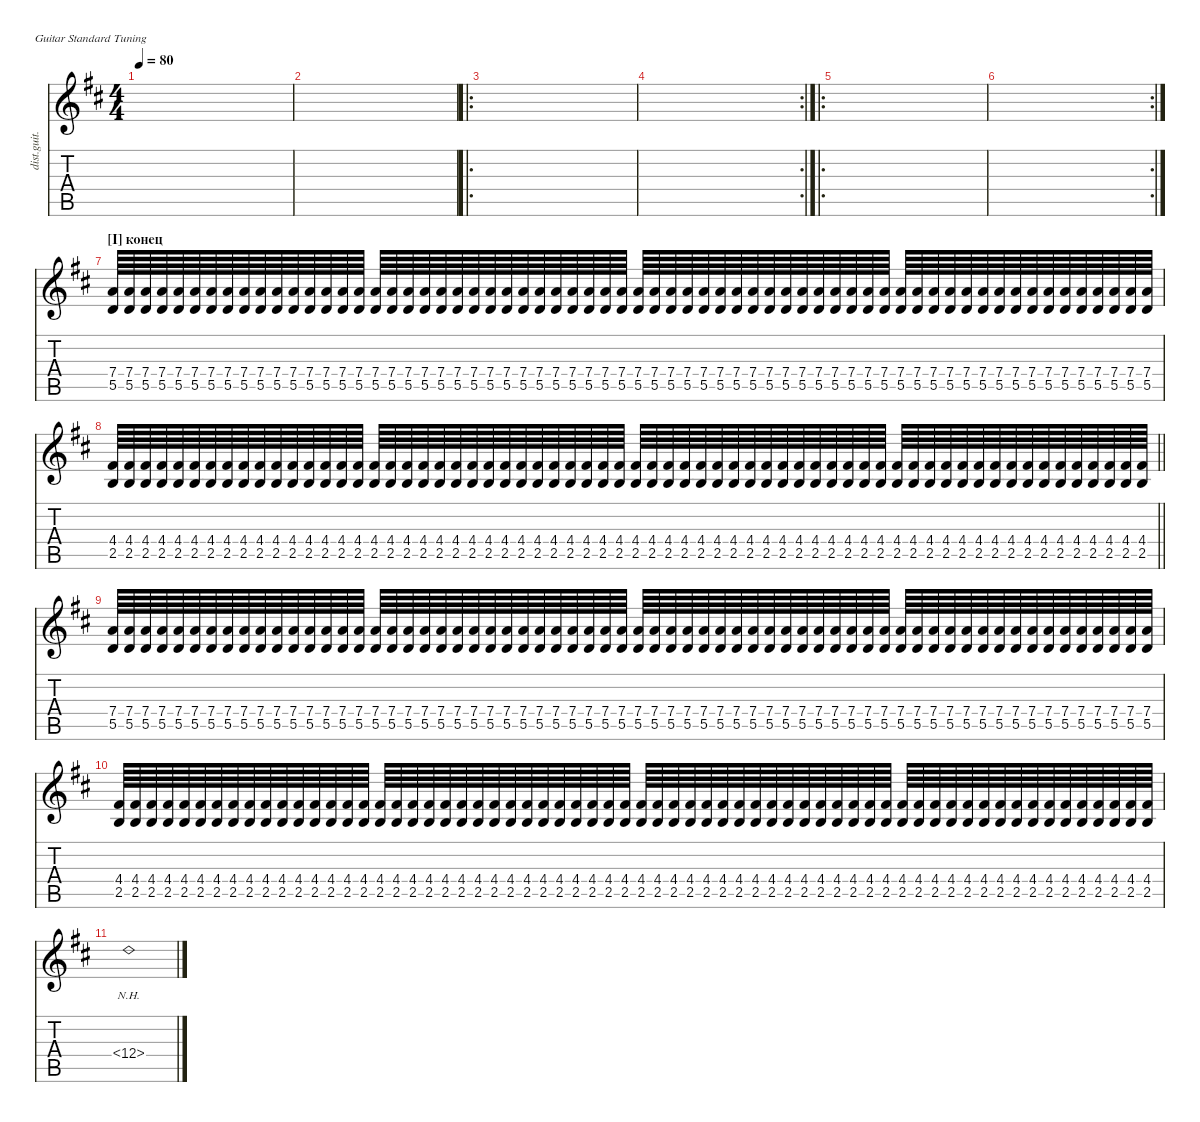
\defaultSystemsLayout 4
\hideDynamics
\bracketExtendMode nobrackets
\otherSystemsTrackNameOrientation horizontal
\track ("Distortion Guitar" "dist.guit.") {instrument distortionguitar}
\staff {score tabs}
\tuning (E4 B3 G3 D3 A2 E2)
\ts (4 4)
\tempo 80
\clef g2
\ks bminor
|
|
\ro
|
\rc 2
|
\ro
|
\rc 2
|
\section ("I" "конец")
(5.5{acc forcenatural} 7.4{acc forcenatural}).64{beam Up} (5.5{acc forcenatural} 7.4{acc forcenatural}).64{beam Up} (5.5{acc forcenatural} 7.4{acc forcenatural}).64{beam Up} (5.5{acc forcenatural} 7.4{acc forcenatural}).64{beam Up} (5.5{acc forcenatural} 7.4{acc forcenatural}).64{beam Up} (5.5{acc forcenatural} 7.4{acc forcenatural}).64{beam Up} (5.5{acc forcenatural} 7.4{acc forcenatural}).64{beam Up} (5.5{acc forcenatural} 7.4{acc forcenatural}).64{beam Up} (5.5{acc forcenatural} 7.4{acc forcenatural}).64{beam Up} (5.5{acc forcenatural} 7.4{acc forcenatural}).64{beam Up} (5.5{acc forcenatural} 7.4{acc forcenatural}).64{beam Up} (5.5{acc forcenatural} 7.4{acc forcenatural}).64{beam Up} (5.5{acc forcenatural} 7.4{acc forcenatural}).64{beam Up} (5.5{acc forcenatural} 7.4{acc forcenatural}).64{beam Up} (5.5{acc forcenatural} 7.4{acc forcenatural}).64{beam Up} (5.5{acc forcenatural} 7.4{acc forcenatural}).64{beam Up} (5.5{acc forcenatural} 7.4{acc forcenatural}).64{beam Up} (5.5{acc forcenatural} 7.4{acc forcenatural}).64{beam Up} (5.5{acc forcenatural} 7.4{acc forcenatural}).64{beam Up} (5.5{acc forcenatural} 7.4{acc forcenatural}).64{beam Up} (5.5{acc forcenatural} 7.4{acc forcenatural}).64{beam Up} (5.5{acc forcenatural} 7.4{acc forcenatural}).64{beam Up} (5.5{acc forcenatural} 7.4{acc forcenatural}).64{beam Up} (5.5{acc forcenatural} 7.4{acc forcenatural}).64{beam Up} (5.5{acc forcenatural} 7.4{acc forcenatural}).64{beam Up} (5.5{acc forcenatural} 7.4{acc forcenatural}).64{beam Up} (5.5{acc forcenatural} 7.4{acc forcenatural}).64{beam Up} (5.5{acc forcenatural} 7.4{acc forcenatural}).64{beam Up} (5.5{acc forcenatural} 7.4{acc forcenatural}).64{beam Up} (5.5{acc forcenatural} 7.4{acc forcenatural}).64{beam Up} (5.5{acc forcenatural} 7.4{acc forcenatural}).64{beam Up} (5.5{acc forcenatural} 7.4{acc forcenatural}).64{beam Up} (5.5{acc forcenatural} 7.4{acc forcenatural}).64{beam Up} (5.5{acc forcenatural} 7.4{acc forcenatural}).64{beam Up} (5.5{acc forcenatural} 7.4{acc forcenatural}).64{beam Up} (5.5{acc forcenatural} 7.4{acc forcenatural}).64{beam Up} (5.5{acc forcenatural} 7.4{acc forcenatural}).64{beam Up} (5.5{acc forcenatural} 7.4{acc forcenatural}).64{beam Up} (5.5{acc forcenatural} 7.4{acc forcenatural}).64{beam Up} (5.5{acc forcenatural} 7.4{acc forcenatural}).64{beam Up} (5.5{acc forcenatural} 7.4{acc forcenatural}).64{beam Up} (5.5{acc forcenatural} 7.4{acc forcenatural}).64{beam Up} (5.5{acc forcenatural} 7.4{acc forcenatural}).64{beam Up} (5.5{acc forcenatural} 7.4{acc forcenatural}).64{beam Up} (5.5{acc forcenatural} 7.4{acc forcenatural}).64{beam Up} (5.5{acc forcenatural} 7.4{acc forcenatural}).64{beam Up} (5.5{acc forcenatural} 7.4{acc forcenatural}).64{beam Up} (5.5{acc forcenatural} 7.4{acc forcenatural}).64{beam Up} (5.5{acc forcenatural} 7.4{acc forcenatural}).64{beam Up} (5.5{acc forcenatural} 7.4{acc forcenatural}).64{beam Up} (5.5{acc forcenatural} 7.4{acc forcenatural}).64{beam Up} (5.5{acc forcenatural} 7.4{acc forcenatural}).64{beam Up} (5.5{acc forcenatural} 7.4{acc forcenatural}).64{beam Up} (5.5{acc forcenatural} 7.4{acc forcenatural}).64{beam Up} (5.5{acc forcenatural} 7.4{acc forcenatural}).64{beam Up} (5.5{acc forcenatural} 7.4{acc forcenatural}).64{beam Up} (5.5{acc forcenatural} 7.4{acc forcenatural}).64{beam Up} (5.5{acc forcenatural} 7.4{acc forcenatural}).64{beam Up} (5.5{acc forcenatural} 7.4{acc forcenatural}).64{beam Up} (5.5{acc forcenatural} 7.4{acc forcenatural}).64{beam Up} (5.5{acc forcenatural} 7.4{acc forcenatural}).64{beam Up} (5.5{acc forcenatural} 7.4{acc forcenatural}).64{beam Up} (5.5{acc forcenatural} 7.4{acc forcenatural}).64{beam Up} (5.5{acc forcenatural} 7.4{acc forcenatural}).64{beam Up} |
\barLineRight lightlight
(4.4{acc #} 2.5{acc forcenatural}).64{beam Up} (4.4{acc #} 2.5{acc forcenatural}).64{beam Up} (4.4{acc #} 2.5{acc forcenatural}).64{beam Up} (4.4{acc #} 2.5{acc forcenatural}).64{beam Up} (4.4{acc #} 2.5{acc forcenatural}).64{beam Up} (4.4{acc #} 2.5{acc forcenatural}).64{beam Up} (4.4{acc #} 2.5{acc forcenatural}).64{beam Up} (4.4{acc #} 2.5{acc forcenatural}).64{beam Up} (4.4{acc #} 2.5{acc forcenatural}).64{beam Up} (4.4{acc #} 2.5{acc forcenatural}).64{beam Up} (4.4{acc #} 2.5{acc forcenatural}).64{beam Up} (4.4{acc #} 2.5{acc forcenatural}).64{beam Up} (4.4{acc #} 2.5{acc forcenatural}).64{beam Up} (4.4{acc #} 2.5{acc forcenatural}).64{beam Up} (4.4{acc #} 2.5{acc forcenatural}).64{beam Up} (4.4{acc #} 2.5{acc forcenatural}).64{beam Up} (4.4{acc #} 2.5{acc forcenatural}).64{beam Up} (4.4{acc #} 2.5{acc forcenatural}).64{beam Up} (4.4{acc #} 2.5{acc forcenatural}).64{beam Up} (4.4{acc #} 2.5{acc forcenatural}).64{beam Up} (4.4{acc #} 2.5{acc forcenatural}).64{beam Up} (4.4{acc #} 2.5{acc forcenatural}).64{beam Up} (4.4{acc #} 2.5{acc forcenatural}).64{beam Up} (4.4{acc #} 2.5{acc forcenatural}).64{beam Up} (4.4{acc #} 2.5{acc forcenatural}).64{beam Up} (4.4{acc #} 2.5{acc forcenatural}).64{beam Up} (4.4{acc #} 2.5{acc forcenatural}).64{beam Up} (4.4{acc #} 2.5{acc forcenatural}).64{beam Up} (4.4{acc #} 2.5{acc forcenatural}).64{beam Up} (4.4{acc #} 2.5{acc forcenatural}).64{beam Up} (4.4{acc #} 2.5{acc forcenatural}).64{beam Up} (4.4{acc #} 2.5{acc forcenatural}).64{beam Up} (4.4{acc #} 2.5{acc forcenatural}).64{beam Up} (4.4{acc #} 2.5{acc forcenatural}).64{beam Up} (4.4{acc #} 2.5{acc forcenatural}).64{beam Up} (4.4{acc #} 2.5{acc forcenatural}).64{beam Up} (4.4{acc #} 2.5{acc forcenatural}).64{beam Up} (4.4{acc #} 2.5{acc forcenatural}).64{beam Up} (4.4{acc #} 2.5{acc forcenatural}).64{beam Up} (4.4{acc #} 2.5{acc forcenatural}).64{beam Up} (4.4{acc #} 2.5{acc forcenatural}).64{beam Up} (4.4{acc #} 2.5{acc forcenatural}).64{beam Up} (4.4{acc #} 2.5{acc forcenatural}).64{beam Up} (4.4{acc #} 2.5{acc forcenatural}).64{beam Up} (4.4{acc #} 2.5{acc forcenatural}).64{beam Up} (4.4{acc #} 2.5{acc forcenatural}).64{beam Up} (4.4{acc #} 2.5{acc forcenatural}).64{beam Up} (4.4{acc #} 2.5{acc forcenatural}).64{beam Up} (4.4{acc #} 2.5{acc forcenatural}).64{beam Up} (4.4{acc #} 2.5{acc forcenatural}).64{beam Up} (4.4{acc #} 2.5{acc forcenatural}).64{beam Up} (4.4{acc #} 2.5{acc forcenatural}).64{beam Up} (4.4{acc #} 2.5{acc forcenatural}).64{beam Up} (4.4{acc #} 2.5{acc forcenatural}).64{beam Up} (4.4{acc #} 2.5{acc forcenatural}).64{beam Up} (4.4{acc #} 2.5{acc forcenatural}).64{beam Up} (4.4{acc #} 2.5{acc forcenatural}).64{beam Up} (4.4{acc #} 2.5{acc forcenatural}).64{beam Up} (4.4{acc #} 2.5{acc forcenatural}).64{beam Up} (4.4{acc #} 2.5{acc forcenatural}).64{beam Up} (4.4{acc #} 2.5{acc forcenatural}).64{beam Up} (4.4{acc #} 2.5{acc forcenatural}).64{beam Up} (4.4{acc #} 2.5{acc forcenatural}).64{beam Up} (4.4{acc #} 2.5{acc forcenatural}).64{beam Up} |
(5.5{acc forcenatural} 7.4{acc forcenatural}).64{beam Up} (5.5{acc forcenatural} 7.4{acc forcenatural}).64{beam Up} (5.5{acc forcenatural} 7.4{acc forcenatural}).64{beam Up} (5.5{acc forcenatural} 7.4{acc forcenatural}).64{beam Up} (5.5{acc forcenatural} 7.4{acc forcenatural}).64{beam Up} (5.5{acc forcenatural} 7.4{acc forcenatural}).64{beam Up} (5.5{acc forcenatural} 7.4{acc forcenatural}).64{beam Up} (5.5{acc forcenatural} 7.4{acc forcenatural}).64{beam Up} (5.5{acc forcenatural} 7.4{acc forcenatural}).64{beam Up} (5.5{acc forcenatural} 7.4{acc forcenatural}).64{beam Up} (5.5{acc forcenatural} 7.4{acc forcenatural}).64{beam Up} (5.5{acc forcenatural} 7.4{acc forcenatural}).64{beam Up} (5.5{acc forcenatural} 7.4{acc forcenatural}).64{beam Up} (5.5{acc forcenatural} 7.4{acc forcenatural}).64{beam Up} (5.5{acc forcenatural} 7.4{acc forcenatural}).64{beam Up} (5.5{acc forcenatural} 7.4{acc forcenatural}).64{beam Up} (5.5{acc forcenatural} 7.4{acc forcenatural}).64{beam Up} (5.5{acc forcenatural} 7.4{acc forcenatural}).64{beam Up} (5.5{acc forcenatural} 7.4{acc forcenatural}).64{beam Up} (5.5{acc forcenatural} 7.4{acc forcenatural}).64{beam Up} (5.5{acc forcenatural} 7.4{acc forcenatural}).64{beam Up} (5.5{acc forcenatural} 7.4{acc forcenatural}).64{beam Up} (5.5{acc forcenatural} 7.4{acc forcenatural}).64{beam Up} (5.5{acc forcenatural} 7.4{acc forcenatural}).64{beam Up} (5.5{acc forcenatural} 7.4{acc forcenatural}).64{beam Up} (5.5{acc forcenatural} 7.4{acc forcenatural}).64{beam Up} (5.5{acc forcenatural} 7.4{acc forcenatural}).64{beam Up} (5.5{acc forcenatural} 7.4{acc forcenatural}).64{beam Up} (5.5{acc forcenatural} 7.4{acc forcenatural}).64{beam Up} (5.5{acc forcenatural} 7.4{acc forcenatural}).64{beam Up} (5.5{acc forcenatural} 7.4{acc forcenatural}).64{beam Up} (5.5{acc forcenatural} 7.4{acc forcenatural}).64{beam Up} (5.5{acc forcenatural} 7.4{acc forcenatural}).64{beam Up} (5.5{acc forcenatural} 7.4{acc forcenatural}).64{beam Up} (5.5{acc forcenatural} 7.4{acc forcenatural}).64{beam Up} (5.5{acc forcenatural} 7.4{acc forcenatural}).64{beam Up} (5.5{acc forcenatural} 7.4{acc forcenatural}).64{beam Up} (5.5{acc forcenatural} 7.4{acc forcenatural}).64{beam Up} (5.5{acc forcenatural} 7.4{acc forcenatural}).64{beam Up} (5.5{acc forcenatural} 7.4{acc forcenatural}).64{beam Up} (5.5{acc forcenatural} 7.4{acc forcenatural}).64{beam Up} (5.5{acc forcenatural} 7.4{acc forcenatural}).64{beam Up} (5.5{acc forcenatural} 7.4{acc forcenatural}).64{beam Up} (5.5{acc forcenatural} 7.4{acc forcenatural}).64{beam Up} (5.5{acc forcenatural} 7.4{acc forcenatural}).64{beam Up} (5.5{acc forcenatural} 7.4{acc forcenatural}).64{beam Up} (5.5{acc forcenatural} 7.4{acc forcenatural}).64{beam Up} (5.5{acc forcenatural} 7.4{acc forcenatural}).64{beam Up} (5.5{acc forcenatural} 7.4{acc forcenatural}).64{beam Up} (5.5{acc forcenatural} 7.4{acc forcenatural}).64{beam Up} (5.5{acc forcenatural} 7.4{acc forcenatural}).64{beam Up} (5.5{acc forcenatural} 7.4{acc forcenatural}).64{beam Up} (5.5{acc forcenatural} 7.4{acc forcenatural}).64{beam Up} (5.5{acc forcenatural} 7.4{acc forcenatural}).64{beam Up} (5.5{acc forcenatural} 7.4{acc forcenatural}).64{beam Up} (5.5{acc forcenatural} 7.4{acc forcenatural}).64{beam Up} (5.5{acc forcenatural} 7.4{acc forcenatural}).64{beam Up} (5.5{acc forcenatural} 7.4{acc forcenatural}).64{beam Up} (5.5{acc forcenatural} 7.4{acc forcenatural}).64{beam Up} (5.5{acc forcenatural} 7.4{acc forcenatural}).64{beam Up} (5.5{acc forcenatural} 7.4{acc forcenatural}).64{beam Up} (5.5{acc forcenatural} 7.4{acc forcenatural}).64{beam Up} (5.5{acc forcenatural} 7.4{acc forcenatural}).64{beam Up} (5.5{acc forcenatural} 7.4{acc forcenatural}).64{beam Up} |
(4.4{acc #} 2.5{acc forcenatural}).64{beam Up} (4.4{acc #} 2.5{acc forcenatural}).64{beam Up} (4.4{acc #} 2.5{acc forcenatural}).64{beam Up} (4.4{acc #} 2.5{acc forcenatural}).64{beam Up} (4.4{acc #} 2.5{acc forcenatural}).64{beam Up} (4.4{acc #} 2.5{acc forcenatural}).64{beam Up} (4.4{acc #} 2.5{acc forcenatural}).64{beam Up} (4.4{acc #} 2.5{acc forcenatural}).64{beam Up} (4.4{acc #} 2.5{acc forcenatural}).64{beam Up} (4.4{acc #} 2.5{acc forcenatural}).64{beam Up} (4.4{acc #} 2.5{acc forcenatural}).64{beam Up} (4.4{acc #} 2.5{acc forcenatural}).64{beam Up} (4.4{acc #} 2.5{acc forcenatural}).64{beam Up} (4.4{acc #} 2.5{acc forcenatural}).64{beam Up} (4.4{acc #} 2.5{acc forcenatural}).64{beam Up} (4.4{acc #} 2.5{acc forcenatural}).64{beam Up} (4.4{acc #} 2.5{acc forcenatural}).64{beam Up} (4.4{acc #} 2.5{acc forcenatural}).64{beam Up} (4.4{acc #} 2.5{acc forcenatural}).64{beam Up} (4.4{acc #} 2.5{acc forcenatural}).64{beam Up} (4.4{acc #} 2.5{acc forcenatural}).64{beam Up} (4.4{acc #} 2.5{acc forcenatural}).64{beam Up} (4.4{acc #} 2.5{acc forcenatural}).64{beam Up} (4.4{acc #} 2.5{acc forcenatural}).64{beam Up} (4.4{acc #} 2.5{acc forcenatural}).64{beam Up} (4.4{acc #} 2.5{acc forcenatural}).64{beam Up} (4.4{acc #} 2.5{acc forcenatural}).64{beam Up} (4.4{acc #} 2.5{acc forcenatural}).64{beam Up} (4.4{acc #} 2.5{acc forcenatural}).64{beam Up} (4.4{acc #} 2.5{acc forcenatural}).64{beam Up} (4.4{acc #} 2.5{acc forcenatural}).64{beam Up} (4.4{acc #} 2.5{acc forcenatural}).64{beam Up} (4.4{acc #} 2.5{acc forcenatural}).64{beam Up} (4.4{acc #} 2.5{acc forcenatural}).64{beam Up} (4.4{acc #} 2.5{acc forcenatural}).64{beam Up} (4.4{acc #} 2.5{acc forcenatural}).64{beam Up} (4.4{acc #} 2.5{acc forcenatural}).64{beam Up} (4.4{acc #} 2.5{acc forcenatural}).64{beam Up} (4.4{acc #} 2.5{acc forcenatural}).64{beam Up} (4.4{acc #} 2.5{acc forcenatural}).64{beam Up} (4.4{acc #} 2.5{acc forcenatural}).64{beam Up} (4.4{acc #} 2.5{acc forcenatural}).64{beam Up} (4.4{acc #} 2.5{acc forcenatural}).64{beam Up} (4.4{acc #} 2.5{acc forcenatural}).64{beam Up} (4.4{acc #} 2.5{acc forcenatural}).64{beam Up} (4.4{acc #} 2.5{acc forcenatural}).64{beam Up} (4.4{acc #} 2.5{acc forcenatural}).64{beam Up} (4.4{acc #} 2.5{acc forcenatural}).64{beam Up} (4.4{acc #} 2.5{acc forcenatural}).64{beam Up} (4.4{acc #} 2.5{acc forcenatural}).64{beam Up} (4.4{acc #} 2.5{acc forcenatural}).64{beam Up} (4.4{acc #} 2.5{acc forcenatural}).64{beam Up} (4.4{acc #} 2.5{acc forcenatural}).64{beam Up} (4.4{acc #} 2.5{acc forcenatural}).64{beam Up} (4.4{acc #} 2.5{acc forcenatural}).64{beam Up} (4.4{acc #} 2.5{acc forcenatural}).64{beam Up} (4.4{acc #} 2.5{acc forcenatural}).64{beam Up} (4.4{acc #} 2.5{acc forcenatural}).64{beam Up} (4.4{acc #} 2.5{acc forcenatural}).64{beam Up} (4.4{acc #} 2.5{acc forcenatural}).64{beam Up} (4.4{acc #} 2.5{acc forcenatural}).64{beam Up} (4.4{acc #} 2.5{acc forcenatural}).64{beam Up} (4.4{acc #} 2.5{acc forcenatural}).64{beam Up} (4.4{acc #} 2.5{acc forcenatural}).64{beam Up} |
12.4{nh acc forcenatural}.1{beam Down}
